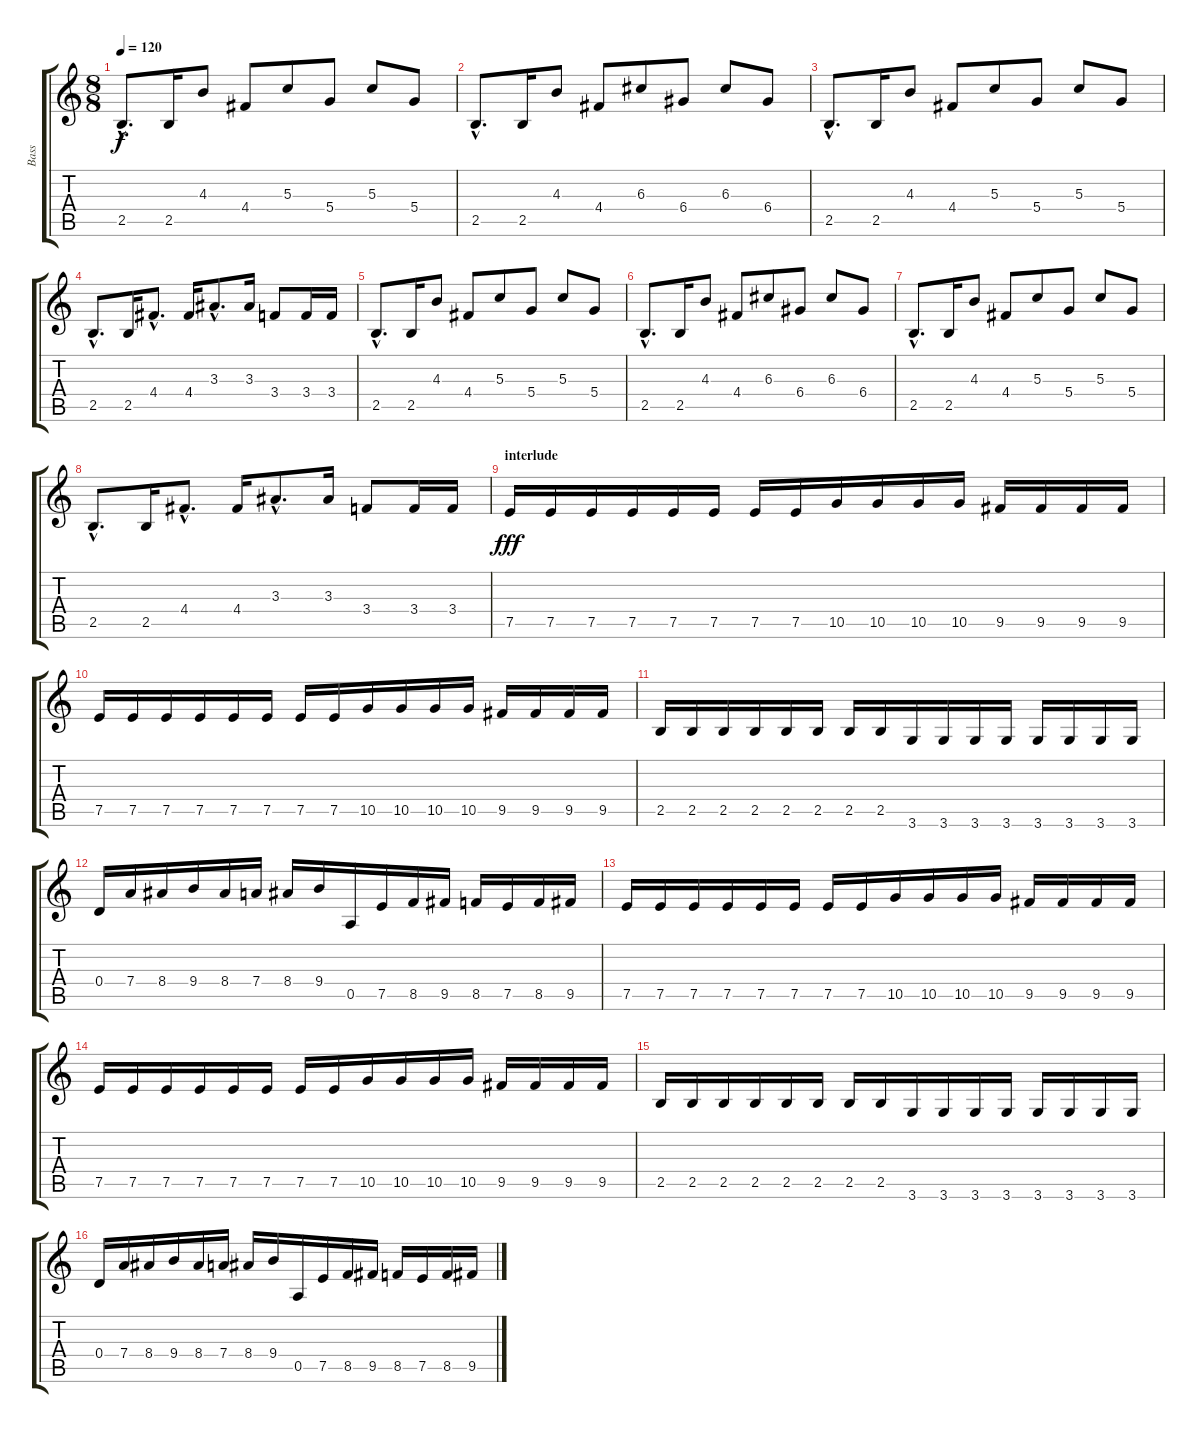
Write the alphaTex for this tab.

\track ("Bass" "Bass") {instrument electricbassfinger}
\staff {score tabs}
\tuning (E4 B3 G3 D3 A2 E2) {hide}
\ts (8 8)
\tempo 120
\clef g2
\ks c
2.5{hac}.8{d dy f} 2.5.16 4.3.8 4.4.8 5.3.8 5.4.8 5.3.8 5.4.8 |
2.5{hac}.8{d} 2.5.16 4.3.8 4.4.8 6.3.8 6.4.8 6.3.8 6.4.8 |
2.5{hac}.8{d} 2.5.16 4.3.8 4.4.8 5.3.8 5.4.8 5.3.8 5.4.8 |
2.5{hac}.8{d} 2.5.16 4.4{hac}.8{d} 4.4.16 3.3{hac}.8{d} 3.3.16 3.4.8 3.4.16 3.4.16 |
2.5{hac}.8{d} 2.5.16 4.3.8 4.4.8 5.3.8 5.4.8 5.3.8 5.4.8 |
2.5{hac}.8{d} 2.5.16 4.3.8 4.4.8 6.3.8 6.4.8 6.3.8 6.4.8 |
2.5{hac}.8{d} 2.5.16 4.3.8 4.4.8 5.3.8 5.4.8 5.3.8 5.4.8 |
2.5{hac}.8{d} 2.5.16 4.4{hac}.8{d} 4.4.16 3.3{hac}.8{d} 3.3.16 3.4.8 3.4.16 3.4.16 |
\section ("" "interlude")
7.5.16{dy fff} 7.5.16 7.5.16 7.5.16 7.5.16 7.5.16 7.5.16 7.5.16 10.5.16 10.5.16 10.5.16 10.5.16 9.5.16 9.5.16 9.5.16 9.5.16 |
7.5.16 7.5.16 7.5.16 7.5.16 7.5.16 7.5.16 7.5.16 7.5.16 10.5.16 10.5.16 10.5.16 10.5.16 9.5.16 9.5.16 9.5.16 9.5.16 |
2.5.16 2.5.16 2.5.16 2.5.16 2.5.16 2.5.16 2.5.16 2.5.16 3.6.16 3.6.16 3.6.16 3.6.16 3.6.16 3.6.16 3.6.16 3.6.16 |
0.4.16 7.4.16 8.4.16 9.4.16 8.4.16 7.4.16 8.4.16 9.4.16 0.5.16 7.5.16 8.5.16 9.5.16 8.5.16 7.5.16 8.5.16 9.5.16 |
7.5.16 7.5.16 7.5.16 7.5.16 7.5.16 7.5.16 7.5.16 7.5.16 10.5.16 10.5.16 10.5.16 10.5.16 9.5.16 9.5.16 9.5.16 9.5.16 |
7.5.16 7.5.16 7.5.16 7.5.16 7.5.16 7.5.16 7.5.16 7.5.16 10.5.16 10.5.16 10.5.16 10.5.16 9.5.16 9.5.16 9.5.16 9.5.16 |
2.5.16 2.5.16 2.5.16 2.5.16 2.5.16 2.5.16 2.5.16 2.5.16 3.6.16 3.6.16 3.6.16 3.6.16 3.6.16 3.6.16 3.6.16 3.6.16 |
0.4.16 7.4.16 8.4.16 9.4.16 8.4.16 7.4.16 8.4.16 9.4.16 0.5.16 7.5.16 8.5.16 9.5.16 8.5.16 7.5.16 8.5.16 9.5.16
